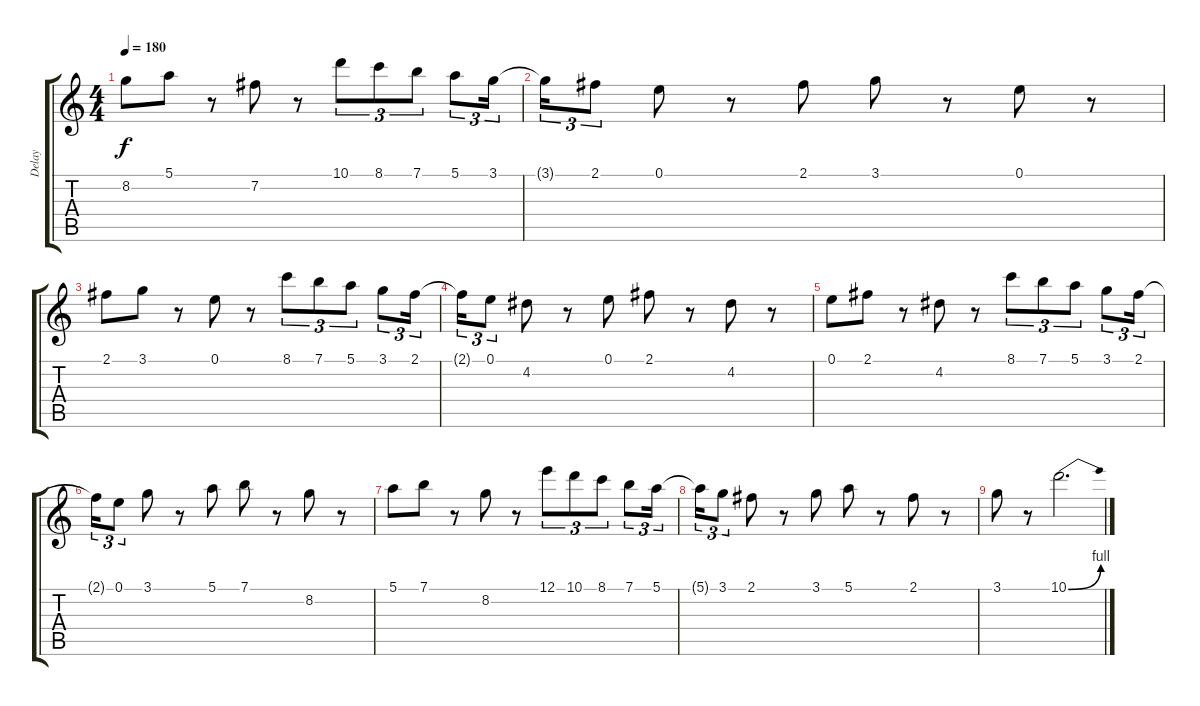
\track ("Delay" "Delay") {instrument distortionguitar}
\staff {score tabs}
\tuning (E4 B3 G3 D3 A2 E2) {hide}
\ts (4 4)
\tempo 180
\clef g2
\ks c
8.2.8{dy f} 5.1.8 r.8 7.2.8 r.8 10.1.8{tu (3 2)} 8.1.8{tu (3 2)} 7.1.8{tu (3 2)} 5.1.8{tu (3 2)} 3.1.16{tu (3 2)} |
3.1{t}.16{tu (3 2)} 2.1.8{tu (3 2)} 0.1.8 r.8 2.1.8 3.1.8 r.8 0.1.8 r.8 |
2.1.8 3.1.8 r.8 0.1.8 r.8 8.1.8{tu (3 2)} 7.1.8{tu (3 2)} 5.1.8{tu (3 2)} 3.1.8{tu (3 2)} 2.1.16{tu (3 2)} |
2.1{t}.16{tu (3 2)} 0.1.8{tu (3 2)} 4.2.8 r.8 0.1.8 2.1.8 r.8 4.2.8 r.8 |
0.1.8 2.1.8 r.8 4.2.8 r.8 8.1.8{tu (3 2)} 7.1.8{tu (3 2)} 5.1.8{tu (3 2)} 3.1.8{tu (3 2)} 2.1.16{tu (3 2)} |
2.1{t}.16{tu (3 2)} 0.1.8{tu (3 2)} 3.1.8 r.8 5.1.8 7.1.8 r.8 8.2.8 r.8 |
5.1.8 7.1.8 r.8 8.2.8 r.8 12.1.8{tu (3 2)} 10.1.8{tu (3 2)} 8.1.8{tu (3 2)} 7.1.8{tu (3 2)} 5.1.16{tu (3 2)} |
5.1{t}.16{tu (3 2)} 3.1.8{tu (3 2)} 2.1.8 r.8 3.1.8 5.1.8 r.8 2.1.8 r.8 |
3.1.8 r.8 10.1{be (bend 0 0 60 4)}.2{d}
